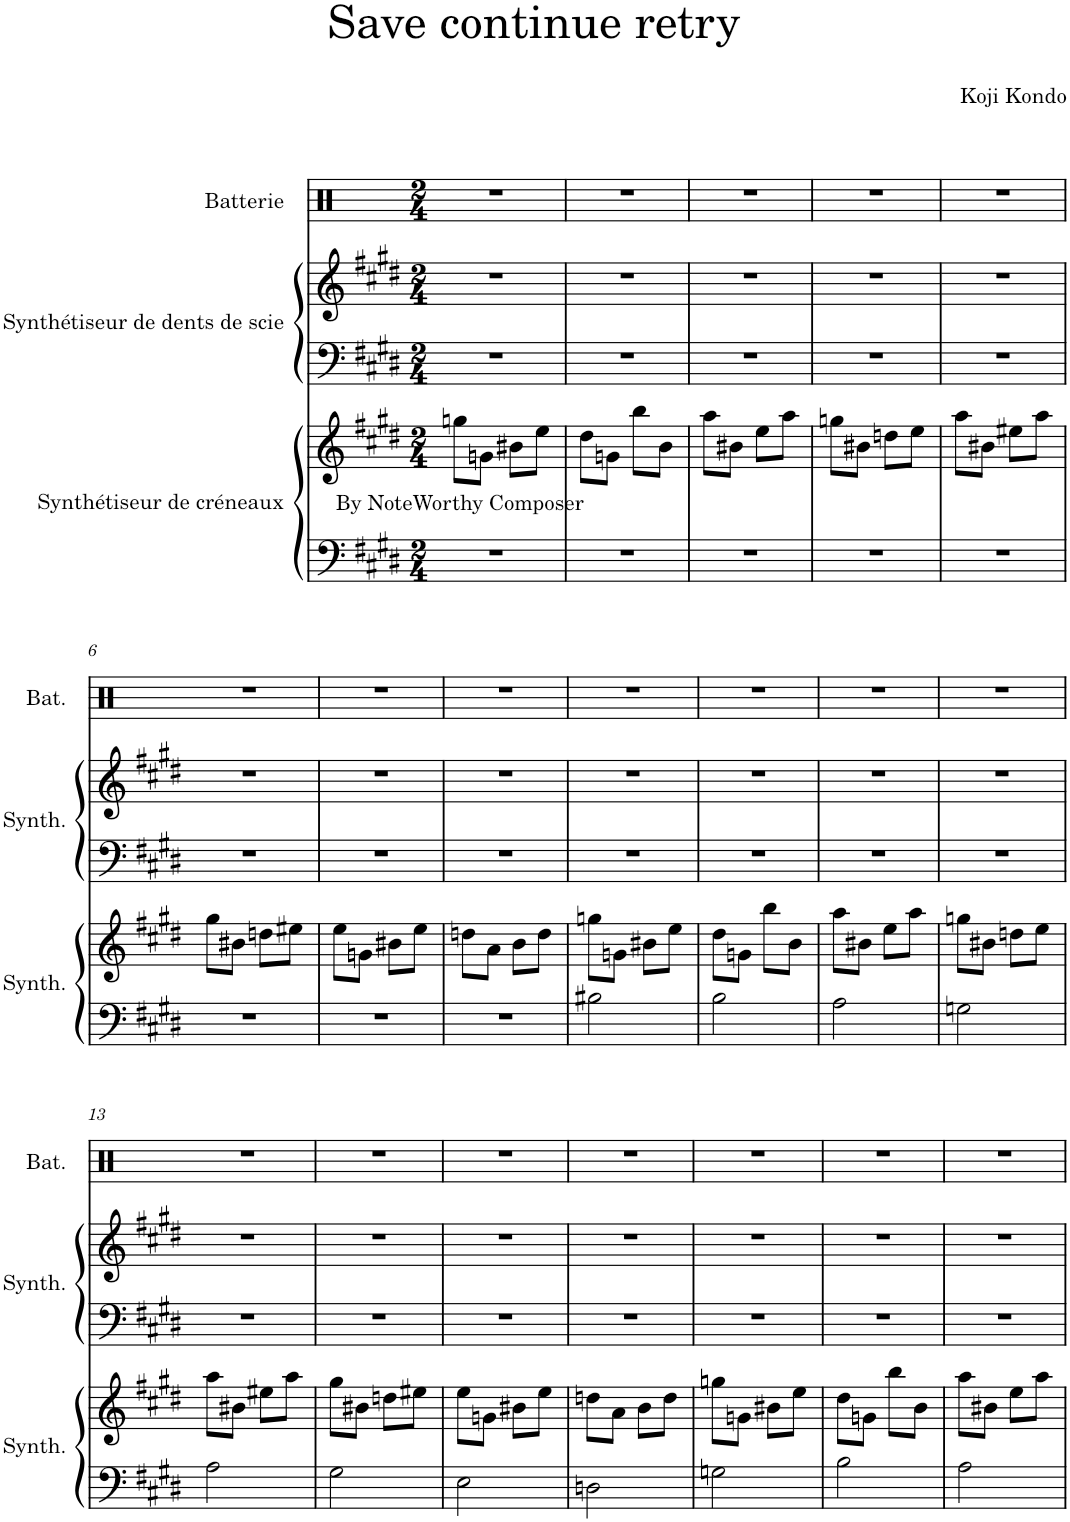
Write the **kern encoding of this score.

**kern	**kern	**text	**kern	**kern	**kern
*part3	*part3	*part3	*part2	*part2	*part1
*staff5	*staff4	*staff4	*staff3	*staff2	*staff1
*I"Synthétiseur de créneaux	*	*	*I"Synthétiseur de dents de scie	*	*I"Batterie
*I'Synth.	*	*	*I'Synth.	*	*I'Bat.
*clefF4	*clefG2	*	*clefF4	*clefG2	*clefX
*k[f#c#g#d#]	*k[f#c#g#d#]	*	*k[f#c#g#d#]	*k[f#c#g#d#]	*k[]
*M2/4	*M2/4	*	*M2/4	*M2/4	*M2/4
=1	=1	=1	=1	=1	=1
!	!	!LO:LY:b	!	!	!
2r	8ggn\L	By NoteWorthy Composer	2r	2r	2r
.	8gn\J	.	.	.	.
.	8b#X\L	.	.	.	.
.	8ee\J	.	.	.	.
=2	=2	=2	=2	=2	=2
2r	8dd#\L	.	2r	2r	2r
.	8gn\J	.	.	.	.
.	8bb\L	.	.	.	.
.	8b\J	.	.	.	.
=3	=3	=3	=3	=3	=3
2r	8aa\L	.	2r	2r	2r
.	8b#X\J	.	.	.	.
.	8ee\L	.	.	.	.
.	8aa\J	.	.	.	.
=4	=4	=4	=4	=4	=4
2r	8ggn\L	.	2r	2r	2r
.	8b#X\J	.	.	.	.
.	8ddn\L	.	.	.	.
.	8ee\J	.	.	.	.
=5	=5	=5	=5	=5	=5
2r	8aa\L	.	2r	2r	2r
.	8b#X\J	.	.	.	.
.	8ee#X\L	.	.	.	.
.	8aa\J	.	.	.	.
!!LO:LB:g=z
=6	=6	=6	=6	=6	=6
2r	8gg#\L	.	2r	2r	2r
.	8b#X\J	.	.	.	.
.	8ddn\L	.	.	.	.
.	8ee#X\J	.	.	.	.
=7	=7	=7	=7	=7	=7
2r	8ee\L	.	2r	2r	2r
.	8gn\J	.	.	.	.
.	8b#X\L	.	.	.	.
.	8ee\J	.	.	.	.
=8	=8	=8	=8	=8	=8
2r	8ddn\L	.	2r	2r	2r
.	8a\J	.	.	.	.
.	8b\L	.	.	.	.
.	8dd\J	.	.	.	.
=9	=9	=9	=9	=9	=9
2B#X\	8ggn\L	.	2r	2r	2r
.	8gn\J	.	.	.	.
.	8b#X\L	.	.	.	.
.	8ee\J	.	.	.	.
=10	=10	=10	=10	=10	=10
2B\	8dd#\L	.	2r	2r	2r
.	8gn\J	.	.	.	.
.	8bb\L	.	.	.	.
.	8b\J	.	.	.	.
=11	=11	=11	=11	=11	=11
2A\	8aa\L	.	2r	2r	2r
.	8b#X\J	.	.	.	.
.	8ee\L	.	.	.	.
.	8aa\J	.	.	.	.
=12	=12	=12	=12	=12	=12
2Gn\	8ggn\L	.	2r	2r	2r
.	8b#X\J	.	.	.	.
.	8ddn\L	.	.	.	.
.	8ee\J	.	.	.	.
!!LO:LB:g=z
=13	=13	=13	=13	=13	=13
2A\	8aa\L	.	2r	2r	2r
.	8b#X\J	.	.	.	.
.	8ee#X\L	.	.	.	.
.	8aa\J	.	.	.	.
=14	=14	=14	=14	=14	=14
2G#\	8gg#\L	.	2r	2r	2r
.	8b#X\J	.	.	.	.
.	8ddn\L	.	.	.	.
.	8ee#X\J	.	.	.	.
=15	=15	=15	=15	=15	=15
2E\	8ee\L	.	2r	2r	2r
.	8gn\J	.	.	.	.
.	8b#X\L	.	.	.	.
.	8ee\J	.	.	.	.
=16	=16	=16	=16	=16	=16
2Dn\	8ddn\L	.	2r	2r	2r
.	8a\J	.	.	.	.
.	8b\L	.	.	.	.
.	8dd\J	.	.	.	.
=17	=17	=17	=17	=17	=17
2Gn\	8ggn\L	.	2r	2r	2r
.	8gn\J	.	.	.	.
.	8b#X\L	.	.	.	.
.	8ee\J	.	.	.	.
=18	=18	=18	=18	=18	=18
2B\	8dd#\L	.	2r	2r	2r
.	8gn\J	.	.	.	.
.	8bb\L	.	.	.	.
.	8b\J	.	.	.	.
=19	=19	=19	=19	=19	=19
2A\	8aa\L	.	2r	2r	2r
.	8b#X\J	.	.	.	.
.	8ee\L	.	.	.	.
.	8aa\J	.	.	.	.
=	=	=	=	=	=
*-	*-	*-	*-	*-	*-
